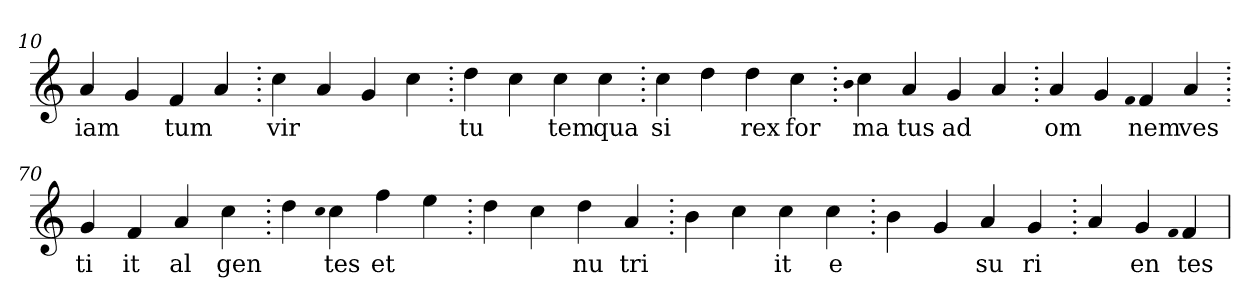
**kern	**text
*part1	*part1
*staff1	*staff1
*clefG2	*
=10.	=10.
4a	iam
4g	.
4f	tum
4a	.
=20.	=20.
4cc	vir
4a	.
4g	.
4cc	.
=30.	=30.
4dd	tu
4cc	.
4cc	tem
4cc	qua
=40.	=40.
4cc	si
4dd	.
4dd	rex
4cc	for
=50.	=50.
qqb	.
4cc	ma
4a	tus
4g	ad
4a	.
=60.	=60.
4a	om
4g	.
qqf	.
4f	nem
4a	ves
=70.	=70.
4g	ti
4f	it
4a	al
4cc	gen
=80.	=80.
4dd	.
qqcc	.
4cc	tes
4ff	et
4ee	.
=90.	=90.
4dd	.
4cc	.
4dd	nu
4a	tri
=100.	=100.
4b	.
4cc	.
4cc	it
4cc	e
=110.	=110.
4b	.
4g	.
4a	su
4g	ri
=120.	=120.
4a	.
4g	en
qqf	.
4f	tes
=	=
*-	*-
